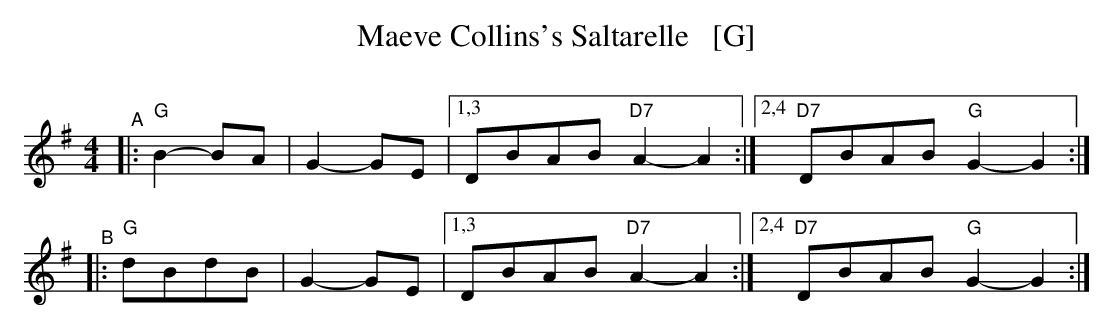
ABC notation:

X:1
T: Maeve Collins's Saltarelle   [G]
C:
M: 4/4
L: 1/8
K: G
"^A"|: "G"B2-BA | G2-GE |[1,3 DBAB "D7"A2-A2 :|[2,4 "D7"DBAB "G"G2-G2 :|
"^B"|: "G"dB-dB | G2-GE |[1,3 DBAB "D7"A2-A2 :|[2,4 "D7"DBAB "G"G2-G2 :|
